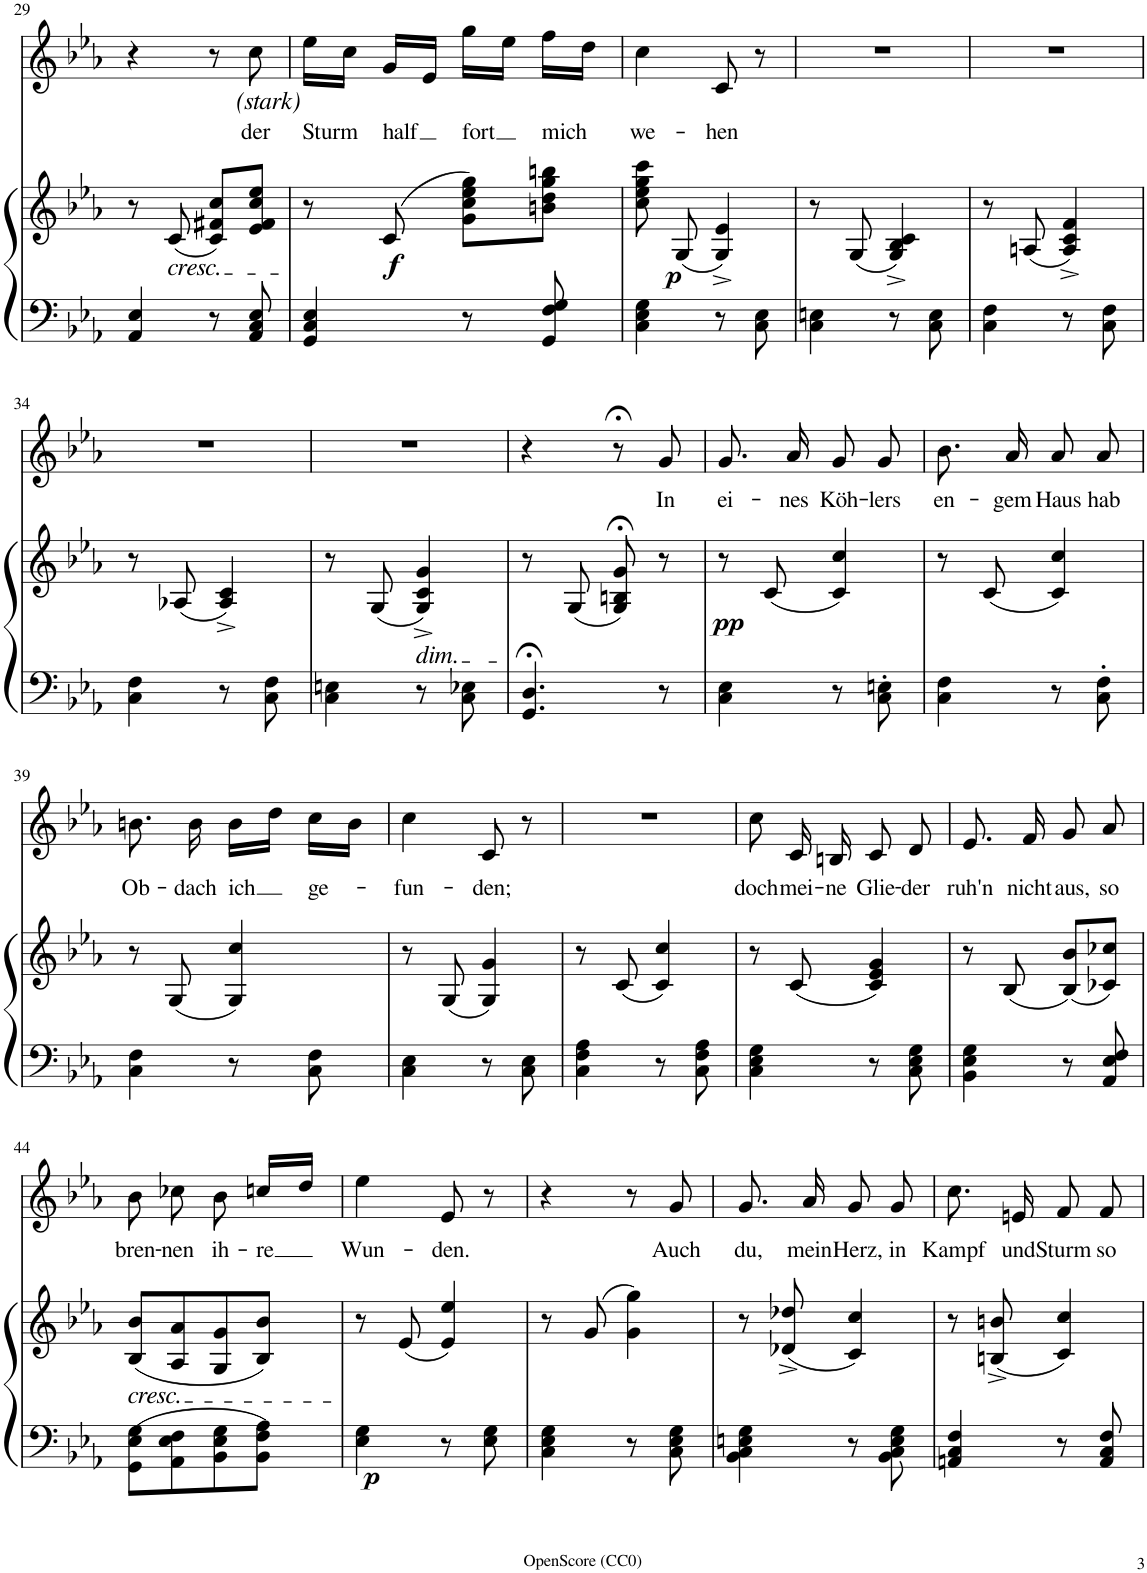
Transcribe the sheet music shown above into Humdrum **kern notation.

**kern	**kern	**dynam	**kern	**text
*part2	*part2	*part2	*part1	*part1
*staff3	*staff2	*staff2/3	*staff1	*staff1
*I"Pianoforte	*	*	*I"Singstimme Voice	*
*I'Pno	*	*	*	*
!!LO:PB:g=z
*clefF4	*clefG2	*	*clefG2	*
*k[b-e-a-]	*k[b-e-a-]	*	*k[b-e-a-]	*
*M2/4	*M2/4	*	*M2/4	*
=29	=29	=29	=29	=29
4AA-/ 4E-/	8r	.	4r	.
!	!LO:TX:b:i:t=cresc.	!	!	!
.	(8c/	.	.	.
8r	8c/ 8f#X/ 8cc/L)	.	8r	.
!	!	!	!LO:TX:b:i:t=(stark)	!
!	!	!	!	!LO:LY:b
8AA-/ 8C/ 8E-/	8e-/ 8f#/ 8cc/ 8ee-/J	.	8cc\	der
=30	=30	=30	=30	=30
!	!	!	!	!LO:LY:b
4GG/ 4C/ 4E-/	8r	.	16ee-\LL	-Sturm
.	.	.	16cc\JJ	.
!	!	!LO:DY:b	!	!LO:LY:b
.	(8c/	f	16g/LL	half
.	.	.	16e-/JJ	.
!	!	!	!	!LO:LY:b
8r	8g\ 8cc\ 8ee-\ 8gg\L)	.	16gg\LL	-fort
.	.	.	16ee-\JJ	.
!	!	!	!	!LO:LY:b
8GG/ 8F/ 8G/	8bn\ 8dd\ 8gg\ 8bbn\J	.	16ff\LL	mich
.	.	.	16dd\JJ	.
=31	=31	=31	=31	=31
!	!	!	!	!LO:LY:b
4C\ 4E-\ 4G\	8cc\ 8ee-\ 8gg\ 8ccc\	.	4cc\	we-
!	!	!LO:DY:b	!	!
.	(8G/	p	.	.
!	!	!	!	!LO:LY:b
8r	4G/^ 4e-/^)	.	8c/	-hen
8C\ 8E-\	.	.	8r	.
=32	=32	=32	=32	=32
4C\ 4En\	8r	.	2r	.
.	(8G/	.	.	.
8r	4G/^ 4B-/^ 4c/^)	.	.	.
8C\ 8E\	.	.	.	.
=33	=33	=33	=33	=33
4C\ 4F\	8r	.	2r	.
.	(8An/	.	.	.
8r	4A/^ 4c/^ 4f/^)	.	.	.
8C\ 8F\	.	.	.	.
!!LO:LB:g=z
=34	=34	=34	=34	=34
4C\ 4F\	8r	.	2r	.
.	(8A-X/	.	.	.
8r	4A-/^ 4c/^)	.	.	.
8C\ 8F\	.	.	.	.
=35	=35	=35	=35	=35
4C\ 4En\	8r	.	2r	.
.	(8G/	.	.	.
!	!LO:TX:b:i:t=dim.	!	!	!
8r	4G/^ 4c/^ 4g/^)	.	.	.
8C\ 8E-X\	.	.	.	.
=36	=36	=36	=36	=36
4.GG/;< 4.D/;<	8r	.	4r	.
.	(8G/	.	.	.
.	8G/;< 8Bn/;< 8g/;<)	.	8r;<	.
!	!	!	!	!LO:LY:b
8r	8r	.	8g/	In
=37	=37	=37	=37	=37
!	!	!LO:DY:b	!	!LO:LY:b
4C\ 4E-\	8r	pp	8.g/	ei-
.	(8c/	.	.	.
!	!	!	!	!LO:LY:b
.	.	.	16a-/	-nes
!	!	!	!	!LO:LY:b
8r	4c/ 4cc/)	.	8g/	Köh-
!	!	!	!	!LO:LY:b
8C\' 8En\'	.	.	8g/	-lers
=38	=38	=38	=38	=38
!	!	!	!	!LO:LY:b
4C\ 4F\	8r	.	8.b-\	en-
.	(8c/	.	.	.
!	!	!	!	!LO:LY:b
.	.	.	16a-/	-gem
!	!	!	!	!LO:LY:b
8r	4c/ 4cc/)	.	8a-/	Haus
!	!	!	!	!LO:LY:b
8C\' 8F\'	.	.	8a-/	hab
!!LO:LB:g=z
=39	=39	=39	=39	=39
!	!	!	!	!LO:LY:b
4C\ 4F\	8r	.	8.bn\	Ob-
.	(8G/	.	.	.
!	!	!	!	!LO:LY:b
.	.	.	16b\	-dach
!	!	!	!	!LO:LY:b
8r	4G/ 4cc/)	.	16b\LL	ich
.	.	.	16dd\JJ	.
!	!	!	!	!LO:LY:b
8C\ 8F\	.	.	16cc\LL	ge-
.	.	.	16b\JJ	.
=40	=40	=40	=40	=40
!	!	!	!	!LO:LY:b
4C\ 4E-\	8r	.	4cc\	-fun-
.	(8G/	.	.	.
!	!	!	!	!LO:LY:b
8r	4G/ 4g/)	.	8c/	-den;
8C\ 8E-\	.	.	8r	.
=41	=41	=41	=41	=41
4C\ 4F\ 4A-\	8r	.	2r	.
.	(8c/	.	.	.
8r	4c/ 4cc/)	.	.	.
8C\ 8F\ 8A-\	.	.	.	.
=42	=42	=42	=42	=42
!	!	!	!	!LO:LY:b
4C\ 4E-\ 4G\	8r	.	8cc\	doch
!	!	!	!	!LO:LY:b
.	(8c/	.	16c/	mei-
!	!	!	!	!LO:LY:b
.	.	.	16Bn/	-ne
!	!	!	!	!LO:LY:b
8r	4c/ 4e-/ 4g/)	.	8c/	Glie-
!	!	!	!	!LO:LY:b
8C\ 8E-\ 8G\	.	.	8d/	-der
=43	=43	=43	=43	=43
!	!	!	!	!LO:LY:b
4BB-\ 4E-\ 4G\	8r	.	8.e-/	ruh'n
.	(8B-/	.	.	.
!	!	!	!	!LO:LY:b
.	.	.	16f/	nicht
!	!	!	!	!LO:LY:b
8r	(8B-/ 8b-/L)	.	8g/	aus,
!	!	!	!	!LO:LY:b
8AA-/ 8E-/ 8F/	8c-X/ 8cc-X/J)	.	8a-/	so
!!LO:LB:g=z
=44	=44	=44	=44	=44
!	!LO:TX:b:i:t=cresc.	!	!	!
!	!	!	!	!LO:LY:b
8GG\ 8E-\ 8G\L	(8B-/ 8b-/L	.	8b-\	bren-
!	!	!	!	!LO:LY:b
8AA-\ 8E-\ 8F\	8A-/ 8a-/	.	8cc-X\	-nen
!	!	!	!	!LO:LY:b
8BB-\ 8E-\ 8G\	8G/ 8g/	.	8b-\	ih-
!	!	!	!	!LO:LY:b
8BB-\ 8F\ 8A-\J	8B-/ 8b-/J)	.	16ccn/LL	-re
.	.	.	16dd/JJ	.
=45	=45	=45	=45	=45
!	!	!LO:DY:b=2	!	!LO:LY:b
4E-\ 4G\	8r	p	4ee-\	Wun-
.	(8e-/	.	.	.
!	!	!	!	!LO:LY:b
8r	4e-/ 4ee-/)	.	8e-/	-den.
8E-\ 8G\	.	.	8r	.
=46	=46	=46	=46	=46
4C\ 4E-\ 4G\	8r	.	4r	.
.	(8g/	.	.	.
8r	4g\ 4gg\)	.	8r	.
!	!	!	!	!LO:LY:b
8C\ 8E-\ 8G\	.	.	8g/	Auch
=47	=47	=47	=47	=47
!	!	!	!	!LO:LY:b
4BB-\ 4C\ 4En\ 4G\	8r	.	8.g/	du,
.	(8d-X/^ 8dd-X/^	.	.	.
!	!	!	!	!LO:LY:b
.	.	.	16a-/	mein
!	!	!	!	!LO:LY:b
8r	4c/ 4cc/)	.	8g/	Herz,
!	!	!	!	!LO:LY:b
8BB-\ 8C\ 8E\ 8G\	.	.	8g/	in
=48	=48	=48	=48	=48
!	!	!	!	!LO:LY:b
4AAn/ 4C/ 4F/	8r	.	8.cc\	Kampf
.	(8Bn/^ 8bn/^	.	.	.
!	!	!	!	!LO:LY:b
.	.	.	16en/	und
!	!	!	!	!LO:LY:b
8r	4c/ 4cc/)	.	8f/	Sturm
!	!	!	!	!LO:LY:b
8AA/ 8C/ 8F/	.	.	8f/	so
=	=	=	=	=
*-	*-	*-	*-	*-
